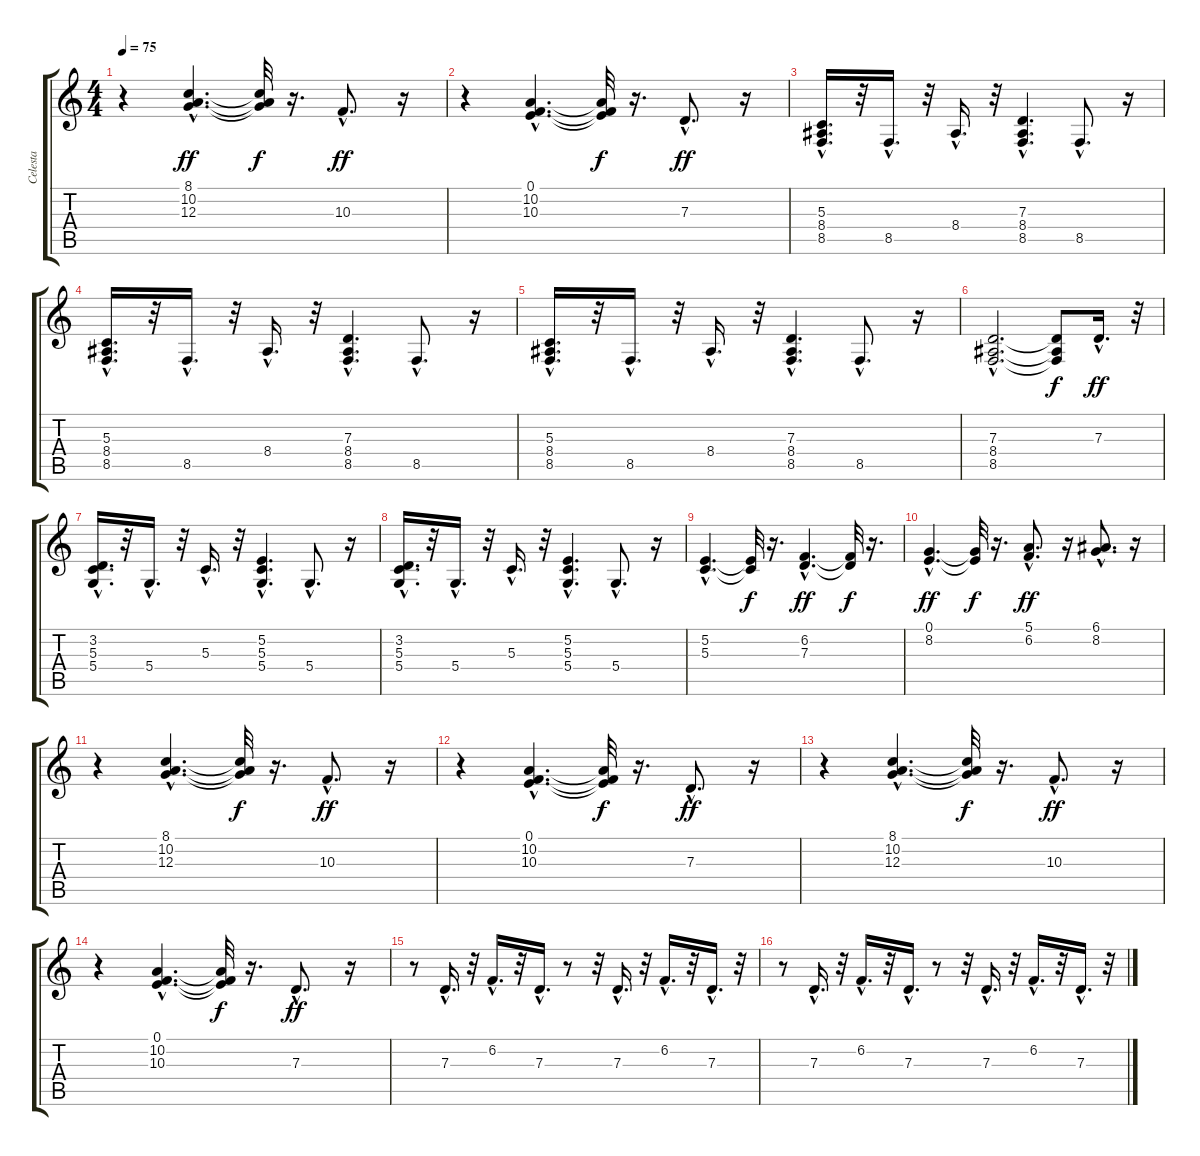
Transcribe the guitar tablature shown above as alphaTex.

\track ("Celesta" "Celesta") {instrument celesta}
\staff {score tabs}
\tuning (E4 B3 G3 D3 A2 E2) {hide}
\ts (4 4)
\tempo 75
\clef g2
\ks c
r.4{dy ff} (8.1{hac} 10.2{hac} 12.3{hac}).4{d} (8.1{t} 10.2{t} 12.3{t}).32{dy f} r.16{d} 10.3{hac}.8{d dy ff} r.16 |
r.4 (0.1{hac} 10.2{hac} 10.3{hac}).4{d} (0.1{t} 10.2{t} 10.3{t}).32{dy f} r.16{d} 7.3{hac}.8{d dy ff} r.16 |
(5.3{hac} 8.4{hac} 8.5{hac}).16{d} r.32 8.5{hac}.16{d} r.32 8.4{hac}.16{d} r.32 (7.3{hac} 8.4{hac} 8.5{hac}).4{d} 8.5{hac}.8{d} r.16 |
(5.3{hac} 8.4{hac} 8.5{hac}).16{d} r.32 8.5{hac}.16{d} r.32 8.4{hac}.16{d} r.32 (7.3{hac} 8.4{hac} 8.5{hac}).4{d} 8.5{hac}.8{d} r.16 |
(5.3{hac} 8.4{hac} 8.5{hac}).16{d} r.32 8.5{hac}.16{d} r.32 8.4{hac}.16{d} r.32 (7.3{hac} 8.4{hac} 8.5{hac}).4{d} 8.5{hac}.8{d} r.16 |
(7.3{hac} 8.4{hac} 8.5{hac}).2{d} (7.3{t} 8.4{t} 8.5{t}).8{dy f} 7.3{hac}.16{d dy ff} r.32 |
(3.2{hac} 5.3{hac} 5.4{hac}).16{d} r.32 5.4{hac}.16{d} r.32 5.3{hac}.16{d} r.32 (5.2{hac} 5.3{hac} 5.4{hac}).4{d} 5.4{hac}.8{d} r.16 |
(3.2{hac} 5.3{hac} 5.4{hac}).16{d} r.32 5.4{hac}.16{d} r.32 5.3{hac}.16{d} r.32 (5.2{hac} 5.3{hac} 5.4{hac}).4{d} 5.4{hac}.8{d} r.16 |
(5.2{hac} 5.3{hac}).4{d} (5.2{t} 5.3{t}).32{dy f} r.16{d} (6.2{hac} 7.3{hac}).4{d dy ff} (6.2{t} 7.3{t}).32{dy f} r.16{d} |
(0.1{hac} 8.2{hac}).4{d dy ff} (0.1{t} 8.2{t}).32{dy f} r.16{d} (5.1{hac} 6.2{hac}).8{d dy ff} r.16 (6.1{hac} 8.2{hac}).8{d} r.16 |
r.4 (8.1{hac} 10.2{hac} 12.3{hac}).4{d} (8.1{t} 10.2{t} 12.3{t}).32{dy f} r.16{d} 10.3{hac}.8{d dy ff} r.16 |
r.4 (0.1{hac} 10.2{hac} 10.3{hac}).4{d} (0.1{t} 10.2{t} 10.3{t}).32{dy f} r.16{d} 7.3{hac}.8{d dy ff} r.16 |
r.4 (8.1{hac} 10.2{hac} 12.3{hac}).4{d} (8.1{t} 10.2{t} 12.3{t}).32{dy f} r.16{d} 10.3{hac}.8{d dy ff} r.16 |
r.4 (0.1{hac} 10.2{hac} 10.3{hac}).4{d} (0.1{t} 10.2{t} 10.3{t}).32{dy f} r.16{d} 7.3{hac}.8{d dy ff} r.16 |
r.8 7.3{hac}.16{d} r.32 6.2{hac}.16{d} r.32 7.3{hac}.16{d} r.8 r.32 7.3{hac}.16{d} r.32 6.2{hac}.16{d} r.32 7.3{hac}.16{d} r.32 |
r.8 7.3{hac}.16{d} r.32 6.2{hac}.16{d} r.32 7.3{hac}.16{d} r.8 r.32 7.3{hac}.16{d} r.32 6.2{hac}.16{d} r.32 7.3{hac}.16{d} r.32
